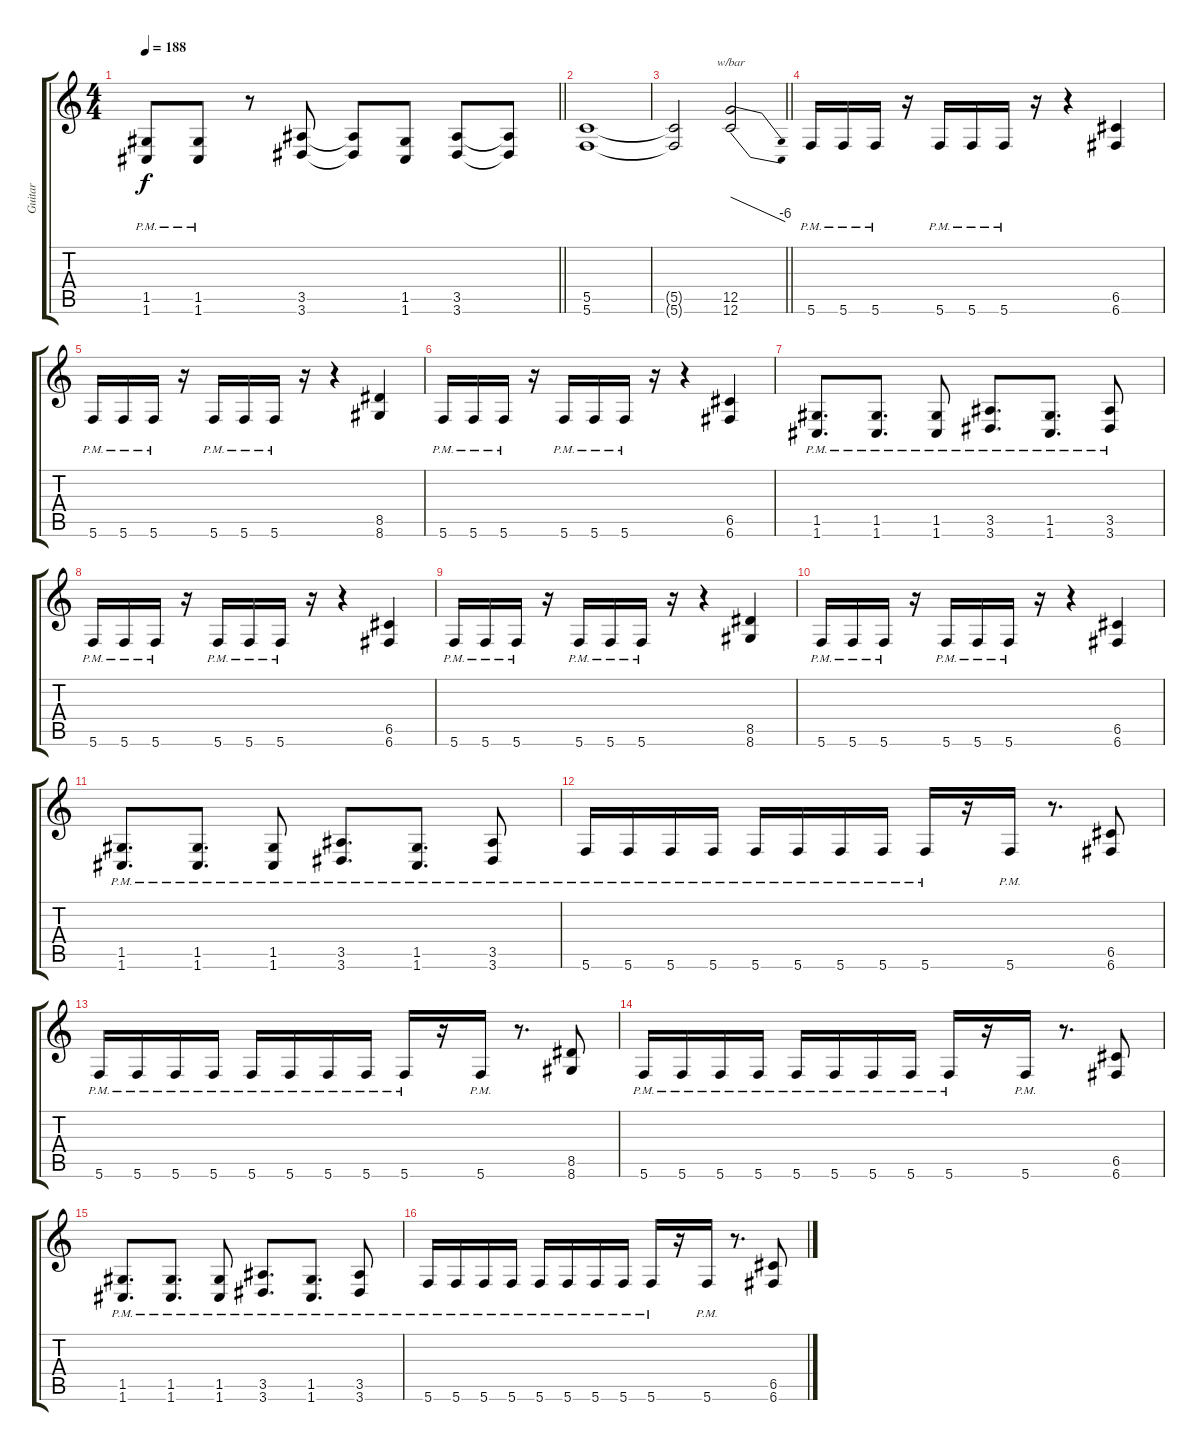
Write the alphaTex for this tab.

\track ("Guitar" "Guitar") {instrument distortionguitar}
\staff {score tabs}
\tuning (D4 A3 F3 C3 G2 C2) {hide}
\ts (4 4)
\tempo 188
\clef g2
\barLineRight lightlight
\ks c
(1.5{pm} 1.6{pm}).8{dy f} (1.5{pm} 1.6{pm}).8 r.8 (3.5 3.6).8 (3.5{t} 3.6{t}).8 (1.5 1.6).8 (3.5 3.6).8 (3.5{t} 3.6{t}).8 |
\section ("" " ")
(5.5 5.6).1 |
\barLineRight lightlight
(5.5{t} 5.6{t}).2 (12.5 12.6).2{tbe (dive default 0 0 60 -24)} |
\section ("" " ")
5.6{pm}.16 5.6{pm}.16 5.6{pm}.16 r.16 5.6{pm}.16 5.6{pm}.16 5.6{pm}.16 r.16 r.4 (6.5 6.6).4 |
5.6{pm}.16 5.6{pm}.16 5.6{pm}.16 r.16 5.6{pm}.16 5.6{pm}.16 5.6{pm}.16 r.16 r.4 (8.5 8.6).4 |
5.6{pm}.16 5.6{pm}.16 5.6{pm}.16 r.16 5.6{pm}.16 5.6{pm}.16 5.6{pm}.16 r.16 r.4 (6.5 6.6).4 |
(1.5{pm} 1.6{pm}).8{d} (1.5{pm} 1.6{pm}).8{d} (1.5{pm} 1.6{pm}).8 (3.5{pm} 3.6{pm}).8{d} (1.5{pm} 1.6{pm}).8{d} (3.5{pm} 3.6{pm}).8 |
5.6{pm}.16 5.6{pm}.16 5.6{pm}.16 r.16 5.6{pm}.16 5.6{pm}.16 5.6{pm}.16 r.16 r.4 (6.5 6.6).4 |
5.6{pm}.16 5.6{pm}.16 5.6{pm}.16 r.16 5.6{pm}.16 5.6{pm}.16 5.6{pm}.16 r.16 r.4 (8.5 8.6).4 |
5.6{pm}.16 5.6{pm}.16 5.6{pm}.16 r.16 5.6{pm}.16 5.6{pm}.16 5.6{pm}.16 r.16 r.4 (6.5 6.6).4 |
(1.5{pm} 1.6{pm}).8{d} (1.5{pm} 1.6{pm}).8{d} (1.5{pm} 1.6{pm}).8 (3.5{pm} 3.6{pm}).8{d} (1.5{pm} 1.6{pm}).8{d} (3.5{pm} 3.6{pm}).8 |
5.6{pm}.16 5.6{pm}.16 5.6{pm}.16 5.6{pm}.16 5.6{pm}.16 5.6{pm}.16 5.6{pm}.16 5.6{pm}.16 5.6{pm}.16 r.16 5.6{pm}.16 r.8{d} (6.5 6.6).8 |
5.6{pm}.16 5.6{pm}.16 5.6{pm}.16 5.6{pm}.16 5.6{pm}.16 5.6{pm}.16 5.6{pm}.16 5.6{pm}.16 5.6{pm}.16 r.16 5.6{pm}.16 r.8{d} (8.5 8.6).8 |
5.6{pm}.16 5.6{pm}.16 5.6{pm}.16 5.6{pm}.16 5.6{pm}.16 5.6{pm}.16 5.6{pm}.16 5.6{pm}.16 5.6{pm}.16 r.16 5.6{pm}.16 r.8{d} (6.5 6.6).8 |
(1.5{pm} 1.6{pm}).8{d} (1.5{pm} 1.6{pm}).8{d} (1.5{pm} 1.6{pm}).8 (3.5{pm} 3.6{pm}).8{d} (1.5{pm} 1.6{pm}).8{d} (3.5{pm} 3.6{pm}).8 |
5.6{pm}.16 5.6{pm}.16 5.6{pm}.16 5.6{pm}.16 5.6{pm}.16 5.6{pm}.16 5.6{pm}.16 5.6{pm}.16 5.6{pm}.16 r.16 5.6{pm}.16 r.8{d} (6.5 6.6).8
